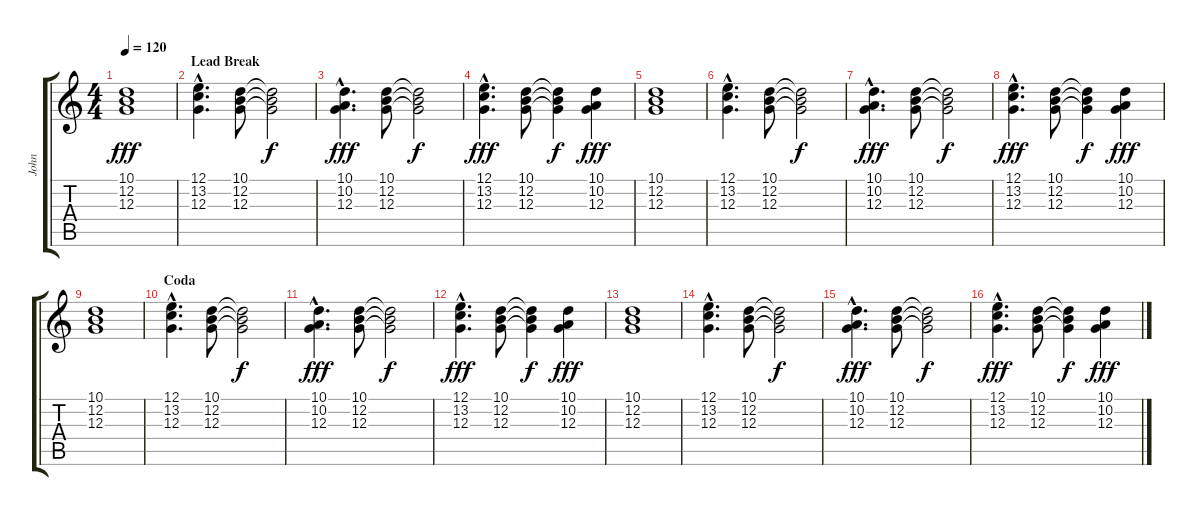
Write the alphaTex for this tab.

\track ("John" "John") {instrument rockorgan}
\staff {score tabs}
\tuning (E4 B3 G3 D3 A2 E2) {hide}
\ts (4 4)
\tempo 120
\clef g2
\ks c
(10.1 12.2 12.3).1{dy fff} |
\section ("" "Lead Break")
(12.1{hac} 13.2{hac} 12.3{hac}).4{d} (10.1 12.2 12.3).8 (10.1{t} 12.2{t} 12.3{t}).2{dy f} |
(10.1{hac} 10.2{hac} 12.3{hac}).4{d dy fff} (10.1 12.2 12.3).8 (10.1{t} 12.2{t} 12.3{t}).2{dy f} |
(12.1{hac} 13.2{hac} 12.3{hac}).4{d dy fff} (10.1 12.2 12.3).8 (10.1{t} 12.2{t} 12.3{t}).4{dy f} (10.1 10.2 12.3).4{dy fff} |
(10.1 12.2 12.3).1 |
(12.1{hac} 13.2{hac} 12.3{hac}).4{d} (10.1 12.2 12.3).8 (10.1{t} 12.2{t} 12.3{t}).2{dy f} |
(10.1{hac} 10.2{hac} 12.3{hac}).4{d dy fff} (10.1 12.2 12.3).8 (10.1{t} 12.2{t} 12.3{t}).2{dy f} |
(12.1{hac} 13.2{hac} 12.3{hac}).4{d dy fff} (10.1 12.2 12.3).8 (10.1{t} 12.2{t} 12.3{t}).4{dy f} (10.1 10.2 12.3).4{dy fff} |
(10.1 12.2 12.3).1 |
\section ("" "Coda")
(12.1{hac} 13.2{hac} 12.3{hac}).4{d} (10.1 12.2 12.3).8 (10.1{t} 12.2{t} 12.3{t}).2{dy f} |
(10.1{hac} 10.2{hac} 12.3{hac}).4{d dy fff} (10.1 12.2 12.3).8 (10.1{t} 12.2{t} 12.3{t}).2{dy f} |
(12.1{hac} 13.2{hac} 12.3{hac}).4{d dy fff} (10.1 12.2 12.3).8 (10.1{t} 12.2{t} 12.3{t}).4{dy f} (10.1 10.2 12.3).4{dy fff} |
(10.1 12.2 12.3).1 |
(12.1{hac} 13.2{hac} 12.3{hac}).4{d} (10.1 12.2 12.3).8 (10.1{t} 12.2{t} 12.3{t}).2{dy f} |
(10.1{hac} 10.2{hac} 12.3{hac}).4{d dy fff} (10.1 12.2 12.3).8 (10.1{t} 12.2{t} 12.3{t}).2{dy f} |
(12.1{hac} 13.2{hac} 12.3{hac}).4{d dy fff} (10.1 12.2 12.3).8 (10.1{t} 12.2{t} 12.3{t}).4{dy f} (10.1 10.2 12.3).4{dy fff}
